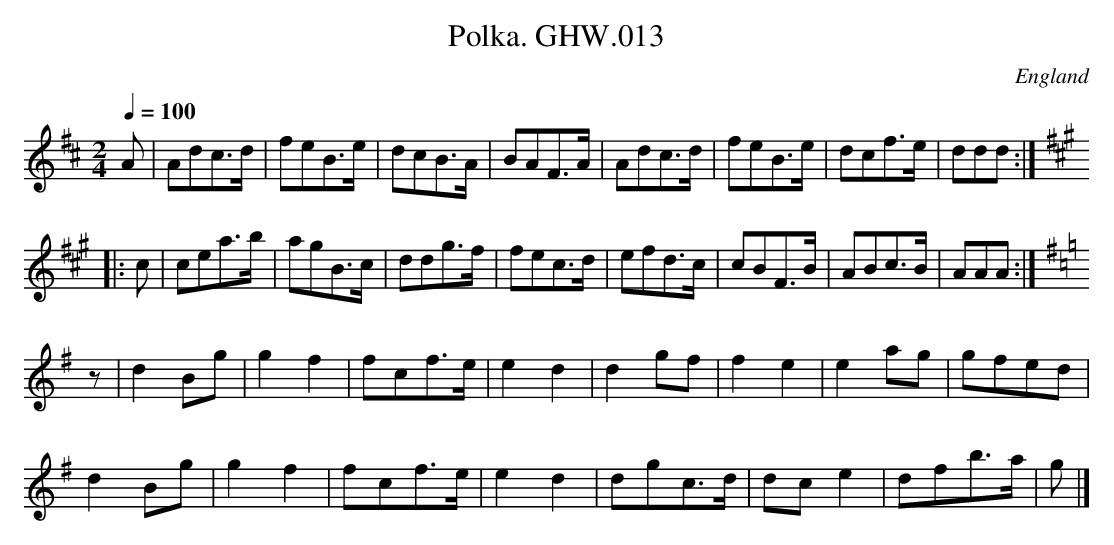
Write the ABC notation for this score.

X:1
T:Polka. GHW.013
L:1/8
M:2/4
O:England
Q:1/4=100
K:D
A|Adc>d|feB>e|dcB>A|BAF>A|Adc>d|feB>e|dcf>e|ddd:|!
K:A
|:c|cea>b|agB>c|ddg>f|fec>d|efd>c|cBF>B|ABc>B|AAA:|!
K:G
z|d2Bg|g2f2|fcf>e|e2d2|d2gf|f2e2|e2ag|gfed|!
d2Bg|g2f2|fcf>e|e2d2|dgc>d|dc e2|dfb>a|g|]
